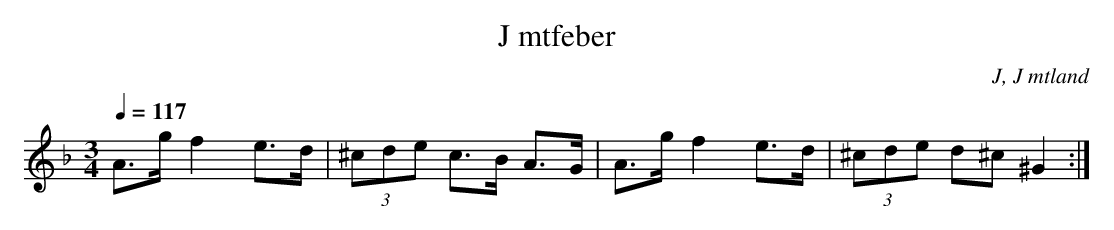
X:1
T: J mtfeber
O: J, J mtland
M:3/4
L:1/8
Q:1/4=117
K:Dm
A>g f2 e>d|(3^cde c>B A>G|A>g f2 e>d|(3^cde d^c ^G2 :|
